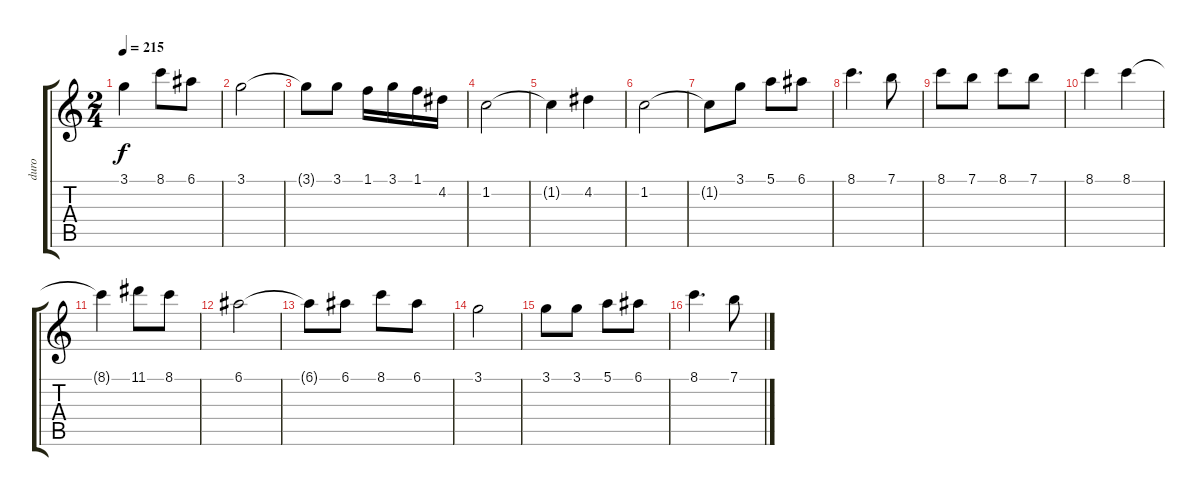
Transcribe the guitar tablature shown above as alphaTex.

\track ("duro" "duro") {instrument overdrivenguitar}
\staff {score tabs}
\tuning (E4 B3 G3 D3 A2 D2) {hide}
\ts (2 4)
\tempo 215
\clef g2
\ks c
3.1{t}.4{dy f} 8.1.8 6.1.8 |
3.1.2 |
3.1{t}.8 3.1.8 1.1.16 3.1.16 1.1.16 4.2.16 |
1.2.2 |
1.2{t}.4 4.2.4 |
1.2.2 |
1.2{t}.8 3.1.8 5.1.8 6.1.8 |
8.1.4{d} 7.1.8 |
8.1.8 7.1.8 8.1.8 7.1.8 |
8.1.4 8.1.4 |
8.1{t}.4 11.1.8 8.1.8 |
6.1.2 |
6.1{t}.8 6.1.8 8.1.8 6.1.8 |
3.1.2 |
3.1.8 3.1.8 5.1.8 6.1.8 |
8.1.4{d} 7.1.8
